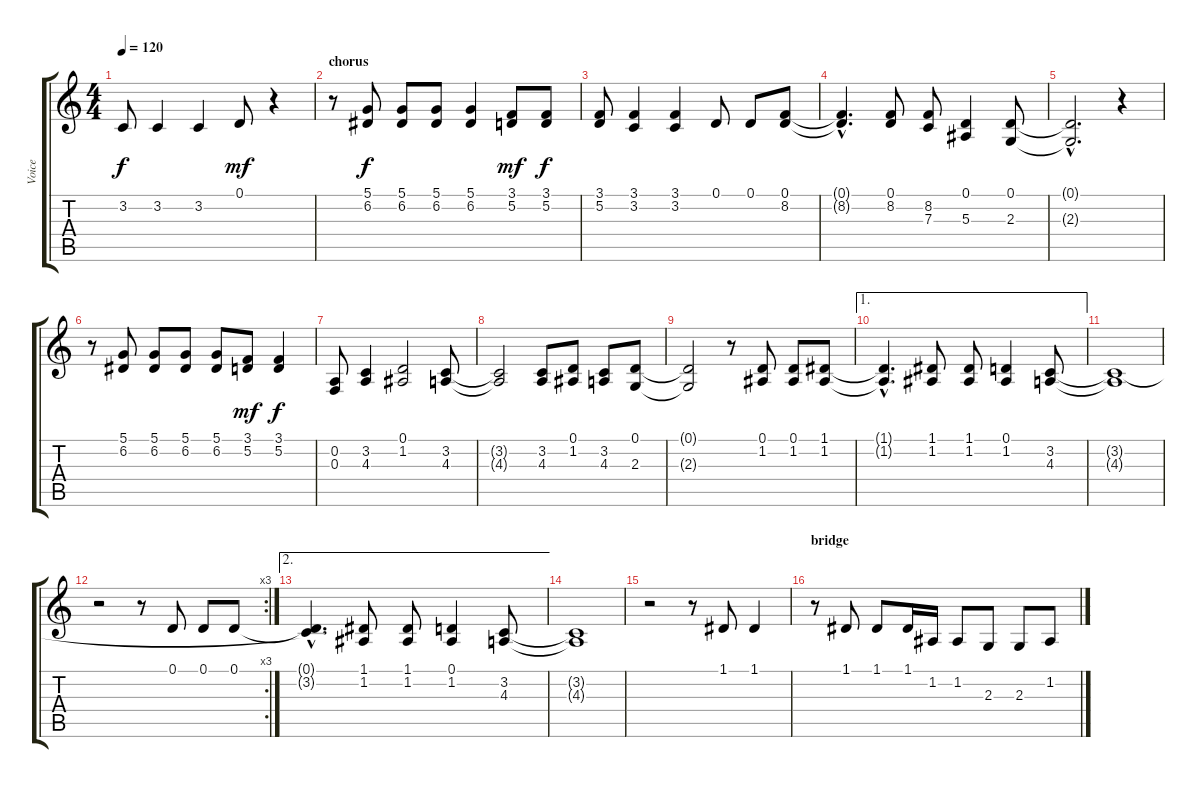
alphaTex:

\track ("Voice" "Voice") {instrument tenorsax}
\staff {score tabs}
\tuning (D4 A3 F3 C3 G2 D2) {hide}
\ts (4 4)
\tempo 120
\clef g2
\ks c
3.2.8{dy f} 3.2.4 3.2.4 0.1.8{dy mf} r.4 |
\section ("" "chorus")
r.8 (5.1 6.2).8{dy f} (5.1 6.2).8 (5.1 6.2).8 (5.1 6.2).4 (3.1 5.2).8{dy mf} (3.1 5.2).8{dy f} |
(3.1 5.2).8 (3.1 3.2).4 (3.1 3.2).4 0.1.8 0.1.8 (0.1 8.2).8 |
(0.1{hac t} 8.2{hac t}).4{d} (0.1 8.2).8 (8.2 7.3).8 (0.1 5.3).4 (0.1 2.3).8 |
(0.1{hac t} 2.3{hac t}).2{d} r.4 |
r.8 (5.1 6.2).8 (5.1 6.2).8 (5.1 6.2).8 (5.1 6.2).8 (3.1 5.2).8{dy mf} (3.1 5.2).4{dy f} |
(0.2 0.3).8 (3.2 4.3).4 (0.1 1.2).2 (3.2 4.3).8 |
(3.2{t} 4.3{t}).2 (3.2 4.3).8 (0.1 1.2).8 (3.2 4.3).8 (0.1 2.3).8 |
(0.1{t} 2.3{t}).2 r.8 (0.1 1.2).8 (0.1 1.2).8 (1.1 1.2).8 |
\ae 1
(1.1{hac t} 1.2{hac t}).4{d} (1.1 1.2).8 (1.1 1.2).8 (0.1 1.2).4 (3.2 4.3).8 |
(3.2{t} 4.3{t}).1 |
\rc 3
r.2 r.8 0.1.8 0.1.8 0.1.8 |
\ae 2
(0.1{hac t} 3.2{hac t}).4{d} (1.1 1.2).8 (1.1 1.2).8 (0.1 1.2).4 (3.2 4.3).8 |
(3.2{t} 4.3{t}).1 |
r.2 r.8 1.1.8 1.1.4 |
\section ("" "bridge")
r.8 1.1.8 1.1.8 1.1.16 1.2.16 1.2.8 2.3.8 2.3.8 1.2.8
